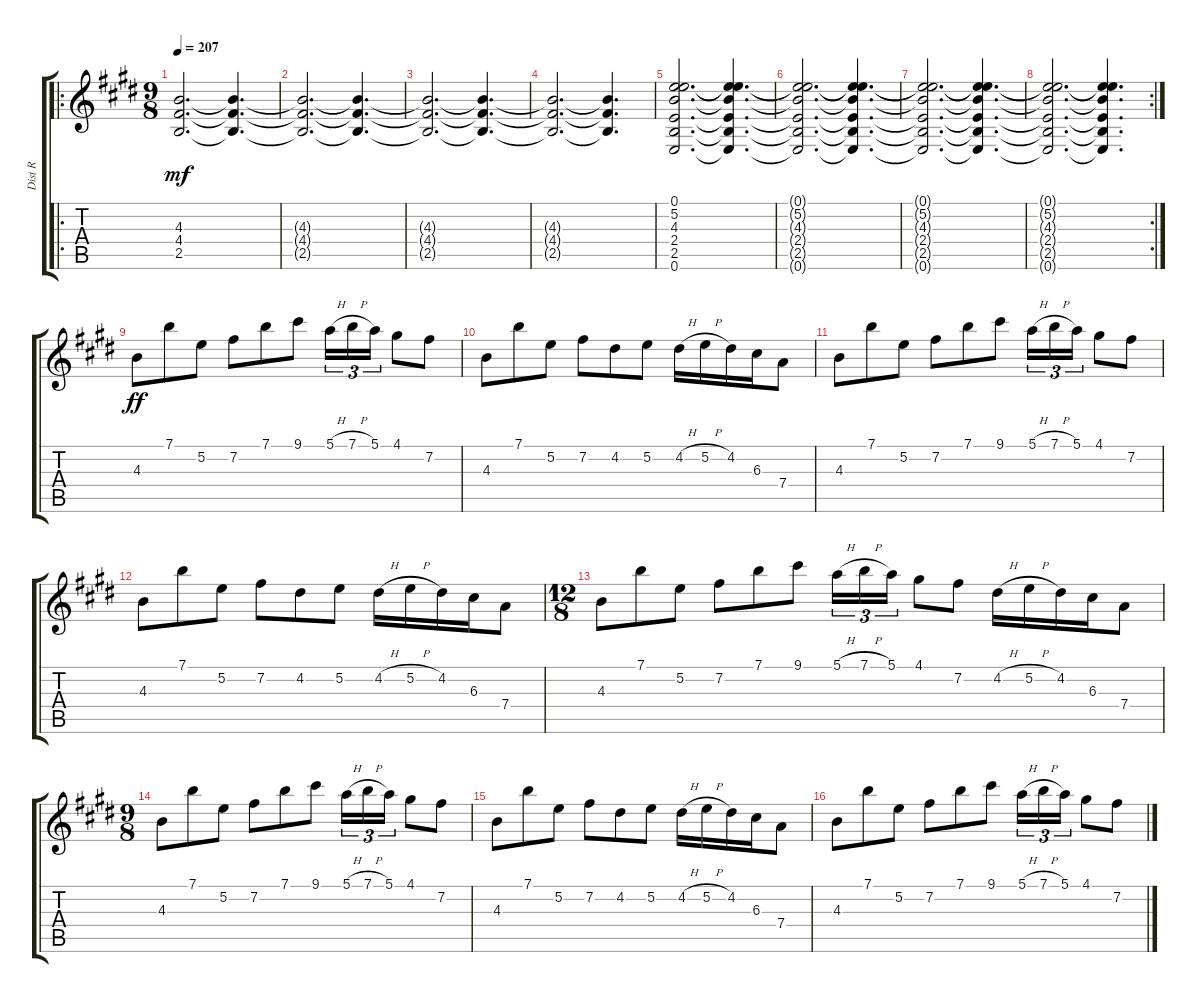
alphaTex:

\track ("Dist R" "Dist R") {mute instrument distortionguitar}
\staff {score tabs}
\tuning (E4 B3 G3 D3 A2 E2) {hide}
\ro
\ts (9 8)
\tempo 207
\clef g2
\ks e
(4.3 4.4 2.5).2{d dy mf} (4.3{t} 4.4{t} 2.5{t}).4{d} |
\ks c#minor
(4.3{t} 4.4{t} 2.5{t}).2{d} (4.3{t} 4.4{t} 2.5{t}).4{d} |
(4.3{t} 4.4{t} 2.5{t}).2{d} (4.3{t} 4.4{t} 2.5{t}).4{d} |
(4.3{t} 4.4{t} 2.5{t}).2{d} (4.3{t} 4.4{t} 2.5{t}).4{d} |
\ks e
(0.1 5.2 4.3 2.4 2.5 0.6).2{d} (0.1{t} 5.2{t} 4.3{t} 2.4{t} 2.5{t} 0.6{t}).4{d} |
\ks c#minor
(0.1{t} 5.2{t} 4.3{t} 2.4{t} 2.5{t} 0.6{t}).2{d} (0.1{t} 5.2{t} 4.3{t} 2.4{t} 2.5{t} 0.6{t}).4{d} |
(0.1{t} 5.2{t} 4.3{t} 2.4{t} 2.5{t} 0.6{t}).2{d} (0.1{t} 5.2{t} 4.3{t} 2.4{t} 2.5{t} 0.6{t}).4{d} |
\rc 2
(0.1{t} 5.2{t} 4.3{t} 2.4{t} 2.5{t} 0.6{t}).2{d} (0.1{t} 5.2{t} 4.3{t} 2.4{t} 2.5{t} 0.6{t}).4{d} |
\ks e
4.3.8{dy ff} 7.1.8 5.2.8 7.2.8 7.1.8 9.1.8 5.1{h}.16{tu (3 2)} 7.1{h}.16{tu (3 2)} 5.1.16{tu (3 2)} 4.1.8 7.2.8 |
\ks c#minor
4.3.8 7.1.8 5.2.8 7.2.8 4.2.8 5.2.8 4.2{h}.16 5.2{h}.16 4.2.16 6.3.16 7.4.8 |
4.3.8 7.1.8 5.2.8 7.2.8 7.1.8 9.1.8 5.1{h}.16{tu (3 2)} 7.1{h}.16{tu (3 2)} 5.1.16{tu (3 2)} 4.1.8 7.2.8 |
4.3.8 7.1.8 5.2.8 7.2.8 4.2.8 5.2.8 4.2{h}.16 5.2{h}.16 4.2.16 6.3.16 7.4.8 |
\ts (12 8)
\ks e
4.3.8 7.1.8 5.2.8 7.2.8 7.1.8 9.1.8 5.1{h}.16{tu (3 2)} 7.1{h}.16{tu (3 2)} 5.1.16{tu (3 2)} 4.1.8 7.2.8 4.2{h}.16 5.2{h}.16 4.2.16 6.3.16 7.4.8 |
\ts (9 8)
\ks c#minor
4.3.8 7.1.8 5.2.8 7.2.8 7.1.8 9.1.8 5.1{h}.16{tu (3 2)} 7.1{h}.16{tu (3 2)} 5.1.16{tu (3 2)} 4.1.8 7.2.8 |
4.3.8 7.1.8 5.2.8 7.2.8 4.2.8 5.2.8 4.2{h}.16 5.2{h}.16 4.2.16 6.3.16 7.4.8 |
4.3.8 7.1.8 5.2.8 7.2.8 7.1.8 9.1.8 5.1{h}.16{tu (3 2)} 7.1{h}.16{tu (3 2)} 5.1.16{tu (3 2)} 4.1.8 7.2.8
